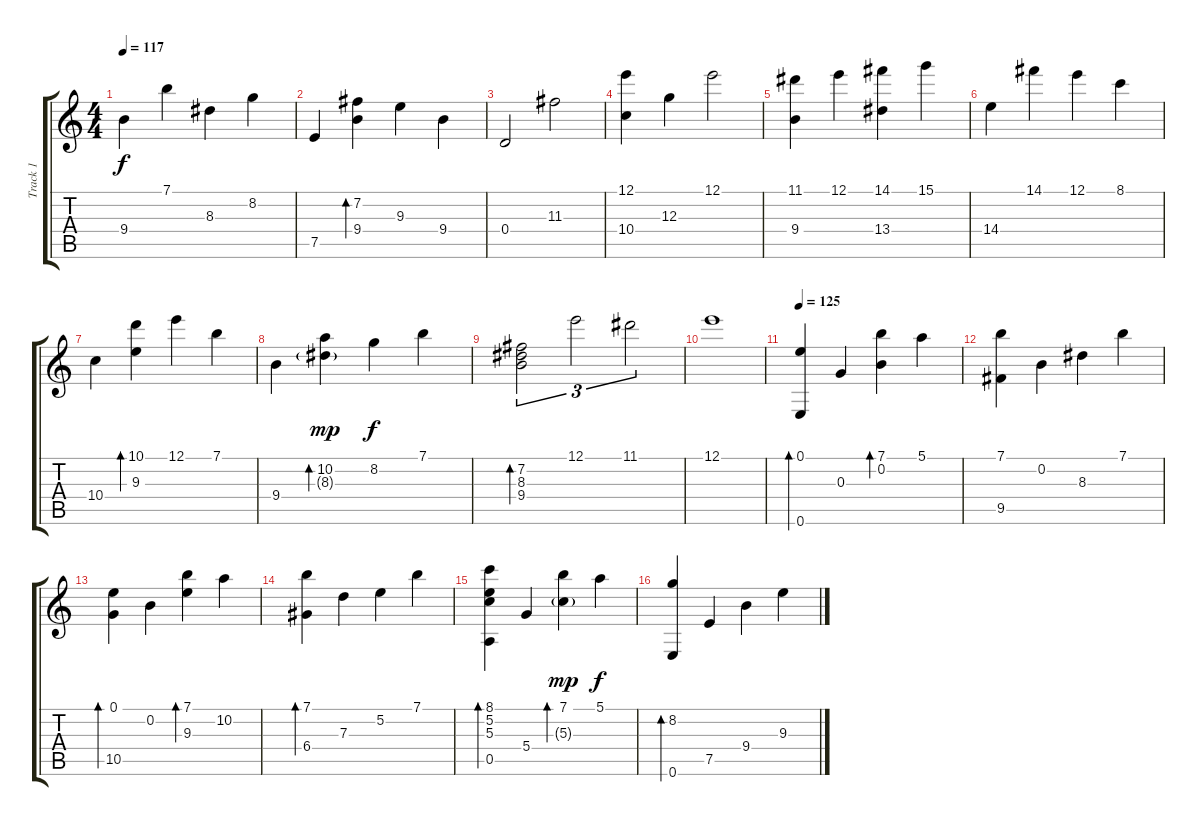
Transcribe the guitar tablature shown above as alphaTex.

\track ("Track 1" "Track 1") {instrument acousticguitarsteel}
\staff {score tabs}
\tuning (E4 B3 G3 D3 A2 E2) {hide}
\ts (4 4)
\tempo 117
\clef g2
\ks c
9.4.4{dy f} 7.1.4 8.3.4 8.2.4 |
7.5.4 (7.2 9.4).4{bd 240} 9.3.4 9.4.4 |
0.4.2 11.3.2 |
(12.1 10.4).4 12.3.4 12.1.2 |
(11.1 9.4).4 12.1.4 (14.1 13.4).4 15.1.4 |
14.4.4 14.1.4 12.1.4 8.1.4 |
10.4.4 (10.1 9.3).4{bd 120} 12.1.4 7.1.4 |
9.4.4 (10.2 8.3{g}).4{bd 120 dy mp} 8.2.4{dy f} 7.1.4 |
(7.2 8.3 9.4).2{tu (3 2) bd 480} 12.1.2{tu (3 2)} 11.1.2{tu (3 2)} |
12.1.1 |
\tempo 125
(0.1 0.6).4{bd 480} 0.3.4 (7.1 0.2).4{bd 240} 5.1.4 |
(7.1 9.5).4 0.2.4 8.3.4 7.1.4 |
(0.1 10.5).4{bd 240} 0.2.4 (7.1 9.3).4{bd 240} 10.2.4 |
(7.1 6.4).4{bd 240} 7.3.4 5.2.4 7.1.4 |
(8.1 5.2 5.3 0.5).4{bd 240} 5.4.4 (7.1 5.3{g}).4{bd 240 dy mp} 5.1.4{dy f} |
(8.2 0.6).4{bd 240} 7.5.4 9.4.4 9.3.4
